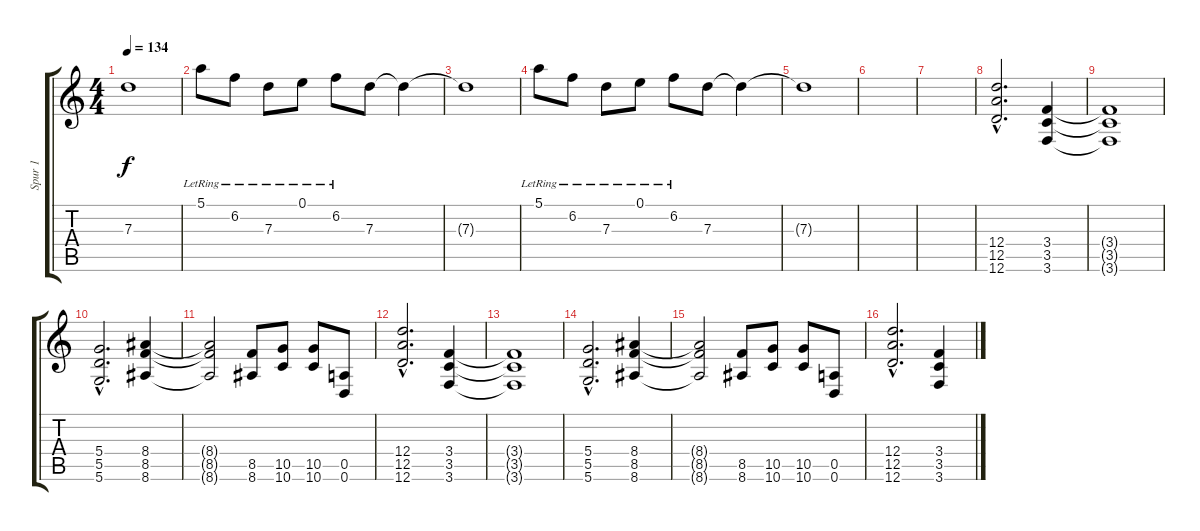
\track ("Spur 1" "Spur 1") {instrument acousticguitarsteel}
\staff {score tabs}
\tuning (E4 B3 G3 D3 A2 D2) {hide}
\ts (4 4)
\tempo 134
\clef g2
\ks c
7.3{t}.1{dy f} |
5.1{lr}.8 6.2{lr}.8 7.3{lr}.8 0.1{lr}.8 6.2{lr}.8 7.3.8 7.3{t}.4 |
7.3{t}.1 |
5.1{lr}.8 6.2{lr}.8 7.3{lr}.8 0.1{lr}.8 6.2{lr}.8 7.3.8 7.3{t}.4 |
7.3{t}.1 |
|
|
(12.4{hac} 12.5{hac} 12.6{hac}).2{d instrument distortionguitar} (3.4 3.5 3.6).4 |
(3.4{t} 3.5{t} 3.6{t}).1 |
(5.4{hac} 5.5{hac} 5.6{hac}).2{d} (8.4 8.5 8.6).4 |
(8.4{t} 8.5{t} 8.6{t}).2 (8.5 8.6).8 (10.5 10.6).8 (10.5 10.6).8 (0.5 0.6).8 |
(12.4{hac} 12.5{hac} 12.6{hac}).2{d instrument distortionguitar} (3.4 3.5 3.6).4 |
(3.4{t} 3.5{t} 3.6{t}).1 |
(5.4{hac} 5.5{hac} 5.6{hac}).2{d} (8.4 8.5 8.6).4 |
(8.4{t} 8.5{t} 8.6{t}).2 (8.5 8.6).8 (10.5 10.6).8 (10.5 10.6).8 (0.5 0.6).8 |
(12.4{hac} 12.5{hac} 12.6{hac}).2{d instrument distortionguitar} (3.4 3.5 3.6).4
